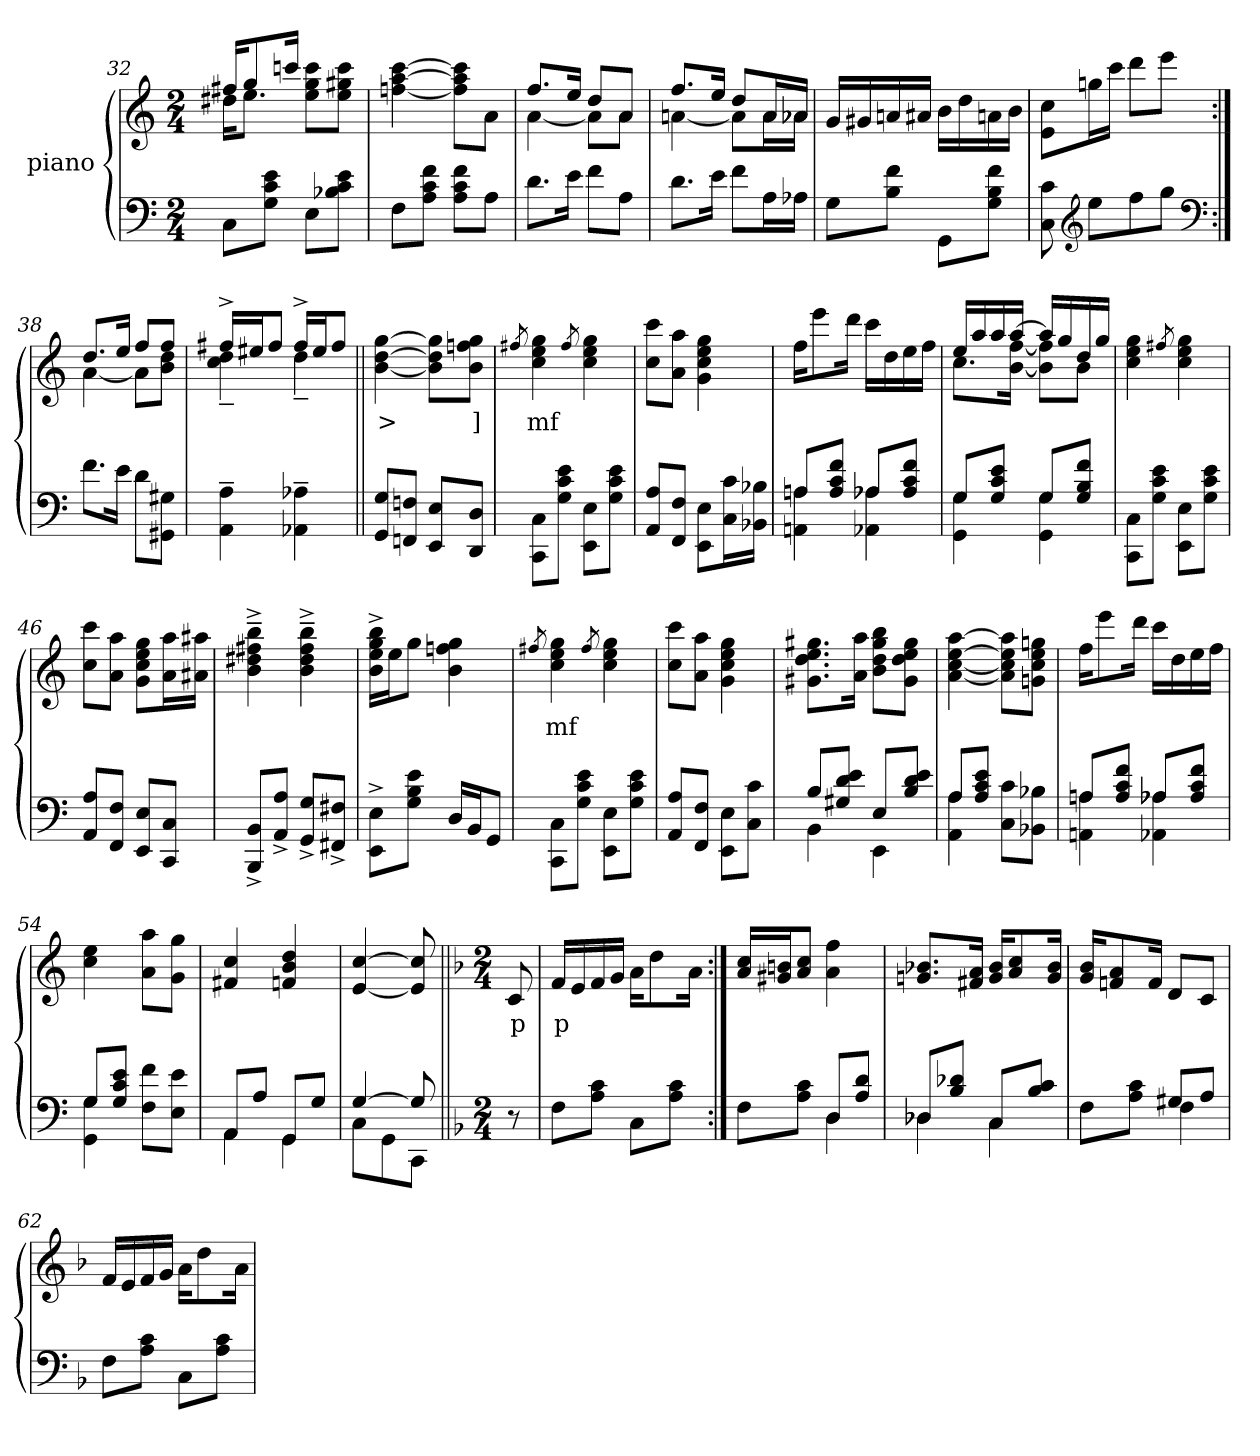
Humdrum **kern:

**kern	**kern	**text
*part2	*part1	*part1
*staff2	*staff1	*staff1
*	*I"piano	*
*clefF4	*clefG2	*
*k[]	*k[]	*
*M2/4	*M2/4	*
=32	=32	=32
*	*^	*
8CL	16ff#XKL	16dd#XKL	.
.	8gg	8.eeJ	.
8e 8c 8GJ	.	.	.
.	16cccnJk	.	.
8EL	4ryy	8ccc 8gg 8eeL	.
8e 8c 8B-XJ	.	8ccc 8gg#X 8eeJ	.
*	*v	*v	*
=33	=33	=33
8FL	[4ccc [4aa [4ffn	.
8f 8c 8AJ	.	.
8f 8c 8AL	8ccc] 8aa] 8ff]L	.
8AJ	8aJ	.
=34	=34	=34
*	*^	*
8.dL	8.ffL	[4a	.
16eJk	16eeJk	.	.
8fL	8ddL	8aL]	.
8AJ	8aJ	8aJ	.
=35	=35	=35	=35
8.dL	8.ffL	[4an	.
16eJk	16eeJk	.	.
8fL	8ddL	8aL]	.
16AL	16aL	16aL	.
16A-XJJ	16a-XJJ	16a-XJJ	.
*	*v	*v	*
=36	=36	=36
8GL	16gLL	.
.	16g#X	.
8f 8BJ	16an	.
.	16a#XJJ	.
8GGL	16bLL	.
.	16dd	.
8f 8B 8GJ	16an	.
.	16bJJ	.
=37	=37	=37
8c 8C	8cc 8eL	.
*clefG2	*	*
8eeL	16ggnL	.
.	16cccJJ	.
8ff	8dddL	.
8ggJ	8eeeJ	.
*clefF4	*	*
=38:|!	=38:|!	=38:|!
*	*^	*
8.fL	8.ddL	[4a	.
16eJk	16eeJk	.	.
8dL	8ffL	8aL]	.
8G#X 8GG#XJ	8ffJ	8dd 8bJ	.
=39	=39	=39	=39
4A~> 4AA~>	16ff#X^>LL	4dd~> 4cc~>	.
.	16ee#XJ	.	.
.	8ff#J	.	.
4A-X~> 4AA-X~>	16ff#^>LL	4dd~>	.
.	16ee#J	.	.
.	8ff#J	.	.
*	*v	*v	*
=40||	=40||	=40||
8G 8GGL	[4gg [4dd [4b	>
8Fn 8FFnJ	.	.
8E 8EEL	8gg] 8dd] 8b]L	.
8D 8DDJ	8gg 8ffn 8bJ	]
=41	=41	=41
.	8qff#X/	.
8C 8CCL	4gg 4ee 4cc	mf
8e 8c 8GJ	.	.
.	8qff#/	.
8E 8EEL	4gg 4ee 4cc	.
8e 8c 8GJ	.	.
=42	=42	=42
8A 8AAL	8ccc 8ccL	.
8F 8FFJ	8aa 8aJ	.
8E 8EEL	4gg 4ee 4cc 4g	.
16c 16CL	.	.
16B-X 16BB-XJJ	.	.
=43	=43	=43
*^	*	*
8AL	4An 4AAn	16ffKL	.
.	.	8eee	.
8f 8c 8AJ	.	.	.
.	.	16dddJk	.
8A-XL	4A-X 4AA-X	16cccLL	.
.	.	16dd	.
8f 8c 8A-J	.	16ee	.
.	.	16ffJJ	.
=44	=44	=44	=44
*	*	*^	*
8GL	4G 4GG	16eeLL	8.ccL	.
.	.	16aa	.	.
8e 8c 8GJ	.	16aa	.	.
.	.	[16aaJJ	[16ff [16bJk	.
8GL	4G 4GG	16aaLL]	8ff] 8b]L	.
.	.	16gg	.	.
8f 8B 8GJ	.	16dd	8bJ	.
.	.	16ggJJ	.	.
*v	*v	*	*	*
*	*v	*v	*
=45	=45	=45
8C 8CCL	4gg 4ee 4cc	.
8e 8c 8GJ	.	.
.	8qff#X/	.
8E 8EEL	4gg 4ee 4cc	.
8e 8c 8GJ	.	.
=46	=46	=46
8A 8AAL	8ccc 8ccL	.
8F 8FFJ	8aa 8aJ	.
8E 8EEL	8gg 8ee 8cc 8gL	.
8C 8CCJ	16aa 16aL	.
.	16aa#X 16a#XJJ	.
=47	=47	=47
8BB^> 8BBB^>L	4bb~>^> 4ff#X~>^> 4dd#X~>^> 4b~>^>	.
8A^> 8AA^>J	.	.
8G^> 8GG^>L	4bb~>^> 4ff#~>^> 4dd#~>^> 4b~>^>	.
8F#X^> 8FF#X^>J	.	.
=48	=48	=48
8E^> 8EE^>L	16bb^> 16gg^> 16ee^> 16b^>LL	.
.	16eeJ	.
8e 8B 8GJ	8ggJ	.
16DLL	4gg 4ffn 4b	.
16BBJ	.	.
8GGJ	.	.
=49	=49	=49
.	8qff#X/	.
8C 8CCL	4gg 4ee 4cc	mf
8e 8c 8GJ	.	.
.	8qff#/	.
8E 8EEL	4gg 4ee 4cc	.
8e 8c 8GJ	.	.
=50	=50	=50
8A 8AAL	8ccc 8ccL	.
8F 8FFJ	8aa 8aJ	.
8E 8EEL	4gg 4ee 4cc 4g	.
8c 8CJ	.	.
=51	=51	=51
*^	*	*
8BL	4BB	8.gg#X 8.ee 8.dd 8.g#XL	.
8e 8d 8G#XJ	.	.	.
.	.	16aa 16aJk	.
8EL	4EE	8bb 8gg# 8dd 8bL	.
8e 8d 8BJ	.	8gg# 8ee 8dd 8g#J	.
=52	=52	=52	=52
8AL	4A 4AA	[4aa [4ee [4cc [4a	.
8e 8c 8AJ	.	.	.
4ryy	8c 8CL	8aa] 8ee] 8cc] 8a]L	.
.	8B-X 8BB-XJ	8ggn 8ee 8cc 8gnJ	.
=53	=53	=53	=53
8AL	4An 4AAn	16ffKL	.
.	.	8eee	.
8f 8c 8AJ	.	.	.
.	.	16dddJk	.
8A-XL	4A-X 4AA-X	16cccLL	.
.	.	16dd	.
8f 8c 8A-J	.	16ee	.
.	.	16ffJJ	.
=54	=54	=54	=54
8GL	4G 4GG	4ee 4cc	.
8e 8c 8GJ	.	.	.
4ryy	8f 8FL	8aa 8aL	.
.	8e 8EJ	8gg 8gJ	.
=55	=55	=55	=55
8AAL	4AA	4cc 4f#X	.
8AJ	.	.	.
8GGL	4GG	4dd 4b 4fn	.
8GJ	.	.	.
=56	=56	=56	=56
[4G	8CL	[4cc [4e	.
.	8GG	.	.
8G]	8CCJ	8cc] 8e]	.
*v	*v	*	*
=57||	=57||	=57||
*k[b-]	*k[b-]	*
*M2/4	*M2/4	*
8r	8c	p
=58	=58	=58
8FL	16fLL	p
.	16e	.
8c 8AJ	16f	.
.	16gJJ	.
8CL	16aKL	.
.	8dd	.
8c 8AJ	.	.
.	16aJk	.
=59:|!	=59:|!	=59:|!
*^	*	*
8FL	4ryy	16cc 16aLL	.
.	.	16bn 16g#XJ	.
8c 8AJ	.	8cc 8aJ	.
8DL	4D	4ff 4a	.
8d 8AJ	.	.	.
=60	=60	=60	=60
8D-XL	4D-	8.b-X 8.gnL	.
8d- 8B-J	.	.	.
.	.	16a 16f#XJk	.
8CL	4C	16b- 16gKL	.
.	.	8cc 8a	.
8c 8B-J	.	.	.
.	.	16b- 16gJk	.
=61	=61	=61	=61
8FL	4ryy	16b- 16gKL	.
.	.	8a 8fn	.
8c 8AJ	.	.	.
.	.	16fJk	.
8G#XL	4F	8dL	.
8AJ	.	8cJ	.
*v	*v	*	*
=62	=62	=62
8FL	16fLL	.
.	16e	.
8c 8AJ	16f	.
.	16gJJ	.
8CL	16aKL	.
.	8dd	.
8c 8AJ	.	.
.	16aJk	.
=	=	=
*-	*-	*-
